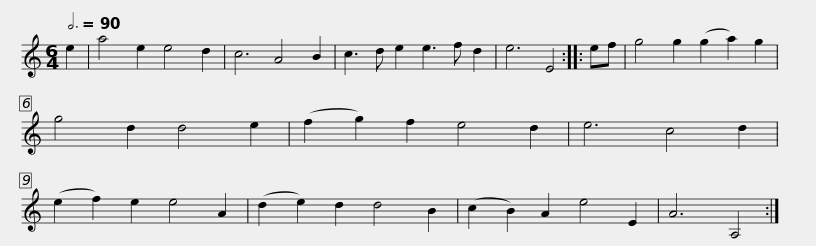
X:1
L:1/8
Q:3/4=90
M:6/4
I:linebreak $
K:C
V:1 treble
V:1
 e2 | a4 e2 e4 d2 | c6 A4 B2 | c3 d e2 e3 f d2 | e6 E4 :: %5
 ef | g4 g2 (g2 a2) g2 | g4 d2 d4 e2 | (f2 g2) f2 e4 d2 |$ e6 c4 d2 | %10
 (e2 f2) e2 e4 A2 | (d2 e2) d2 d4 B2 | (c2 B2) A2 e4 E2 | A6 A,4 :| %14
